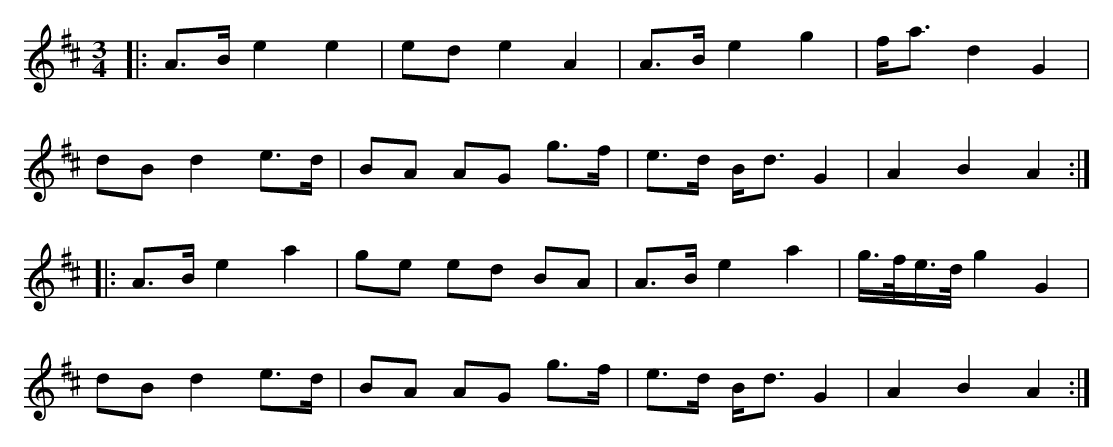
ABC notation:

X:1
M:3/4
K:Amix
|:A>B e2 e2|ed e2 A2|A>B e2 g2|f<a d2 G2|
dB d2 e>d|BA AG g>f|e>d B<d G2|A2 B2 A2:|
|:A>B e2 a2|ge ed BA|A>B e2 a2|g/>f/e/>d/ g2 G2|
dB d2 e>d|BA AG g>f|e>d B<d G2|A2 B2 A2:|
